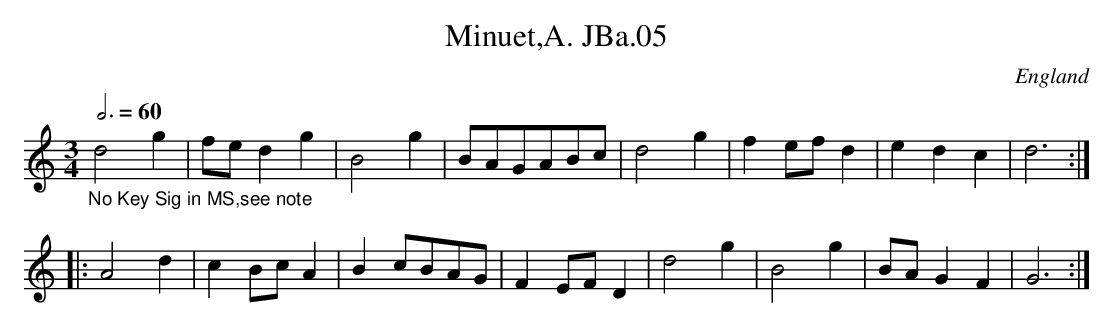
X:1
T:Minuet,A. JBa.05
L:1/4
M:3/4
O:England
Q:3/4=60
K:D dor
"_No Key Sig in MS,see note"\
d2g | f/e/ dg | B2 g | B/A/G/A/B/c/ |\
d2g | f e/f/d | edc | d3 :|!
|:A2d | c B/c/A | Bc/B/A/G/ | F E/F/D |\
d2g | B2 g | B/A/GF | G3 :|
